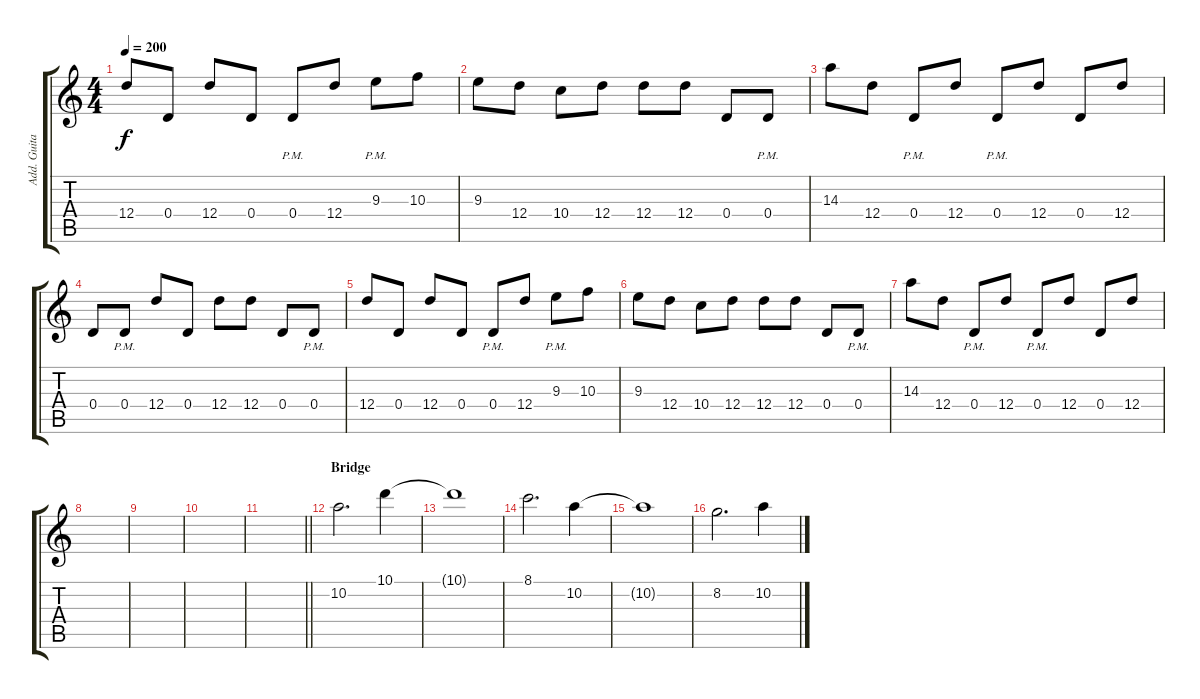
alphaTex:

\track ("Add. Guitar 1" "Add. Guita") {instrument distortionguitar}
\staff {score tabs}
\tuning (E4 B3 G3 D3 A2 D2) {hide}
\ts (4 4)
\tempo 200
\clef g2
\ks c
12.4.8{dy f} 0.4.8 12.4.8 0.4.8 0.4{pm}.8 12.4.8 9.3{pm}.8 10.3.8 |
9.3.8 12.4.8 10.4.8 12.4.8 12.4.8 12.4.8 0.4.8 0.4{pm}.8 |
14.3.8 12.4.8 0.4{pm}.8 12.4.8 0.4{pm}.8 12.4.8 0.4.8 12.4.8 |
0.4.8 0.4{pm}.8 12.4.8 0.4.8 12.4.8 12.4.8 0.4.8 0.4{pm}.8 |
12.4.8 0.4.8 12.4.8 0.4.8 0.4{pm}.8 12.4.8 9.3{pm}.8 10.3.8 |
9.3.8 12.4.8 10.4.8 12.4.8 12.4.8 12.4.8 0.4.8 0.4{pm}.8 |
14.3.8 12.4.8 0.4{pm}.8 12.4.8 0.4{pm}.8 12.4.8 0.4.8 12.4.8 |
|
|
|
\barLineRight lightlight
|
\section ("" "Bridge")
10.2.2{d balance 8} 10.1.4 |
10.1{t}.1 |
8.1.2{d} 10.2.4 |
10.2{t}.1 |
8.2.2{d} 10.2.4
